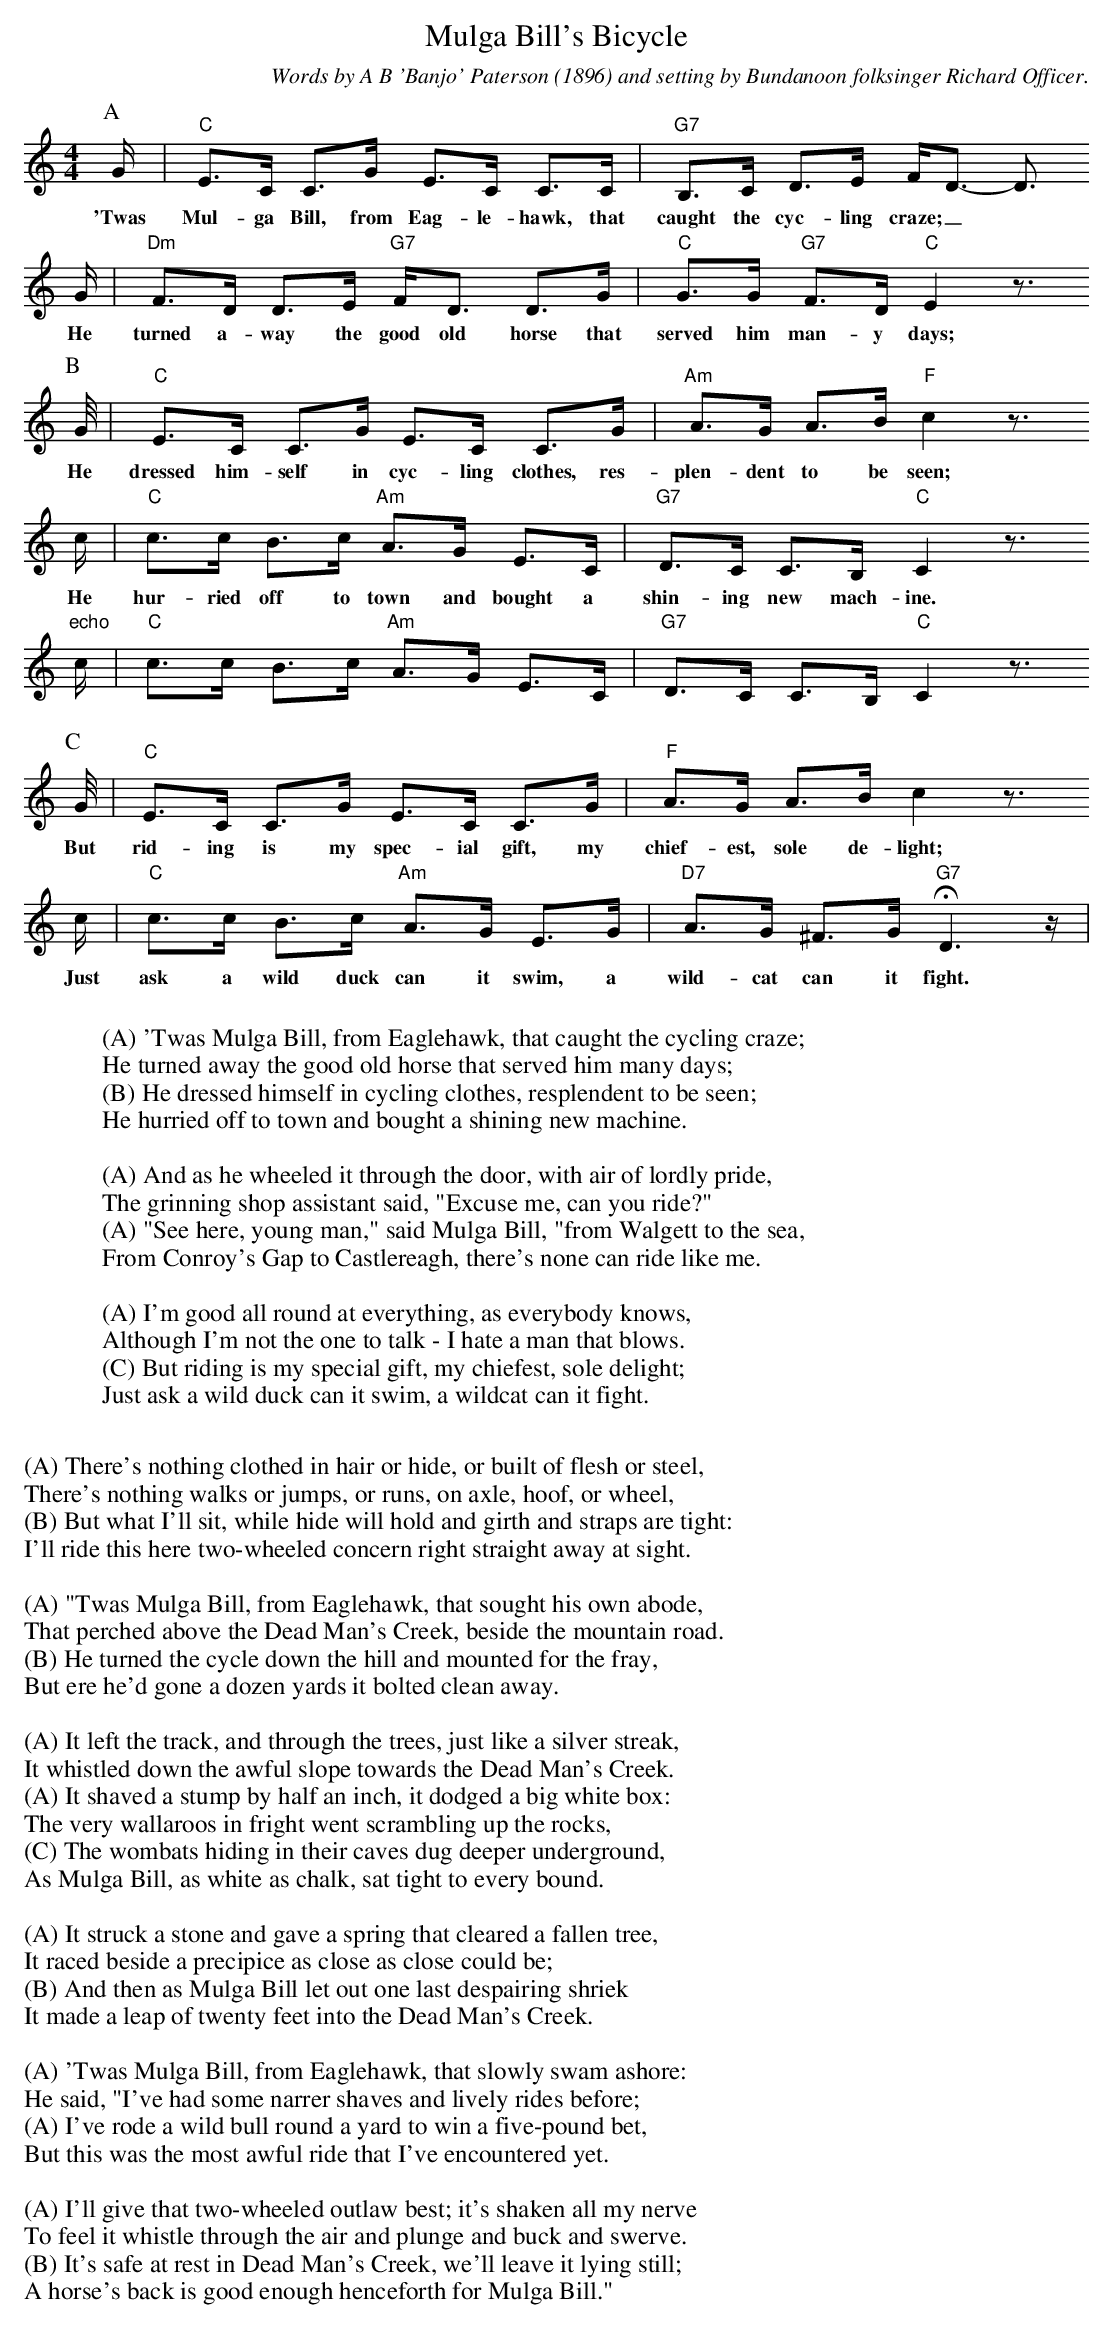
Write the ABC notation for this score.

X:1
T:Mulga Bill's Bicycle
C:Words by A B 'Banjo' Paterson (1896) and setting by Bundanoon folksinger Richard Officer.
M:4/4
L:1/8
K:C
P:A
G/|"C"E>C C>G E>C C>C|"G7"B,>C D>E F<D- D>
w:'Twas Mul-ga Bill, from Eag-le-hawk, that caught the cyc-ling craze;_
G|"Dm"F>D D>E "G7"F<D D>G|"C"G>G "G7"F>D "C"E2 z>
w:He turned a-way the good old horse that served him man-y days;
P:B
G/|"C"E>C C>G E>C C>G|"Am"A>G A>B "F"c2 z>
w:He dressed him-self in cyc-ling clothes, res-plen-dent to be seen;*
c|"C"c>c B>c "Am"A>G E>C|"G7"D>C C>B, "C"C2z>
w:He hur-ried off to town and bought a shin-ing new mach-ine.
"echo"c|"C"c>c B>c "Am"A>G E>C|"G7"D>C C>B, "C"C2z>
P:C
G/|"C"E>C C>G E>C C>G|"F"A>G A>B c2 z>
w:But rid-ing is my spec-ial gift, my chief-est, sole de-light;_
c|"C"c>c B>c "Am"A>G E>G|"D7"A>G ^F>G "G7"HD3z/ |
w:Just ask a wild duck can it swim, a wild-cat can it fight.
W:
W:(A) 'Twas Mulga Bill, from Eaglehawk, that caught the cycling craze;
W:He turned away the good old horse that served him many days;
W:(B) He dressed himself in cycling clothes, resplendent to be seen;
W:He hurried off to town and bought a shining new machine.
W:
W:(A) And as he wheeled it through the door, with air of lordly pride,
W:The grinning shop assistant said, "Excuse me, can you ride?"
W:(A) "See here, young man," said Mulga Bill, "from Walgett to the sea,
W:From Conroy's Gap to Castlereagh, there's none can ride like me.
W:
W:(A) I'm good all round at everything, as everybody knows,
W:Although I'm not the one to talk - I hate a man that blows.
W:(C) But riding is my special gift, my chiefest, sole delight;
W:Just ask a wild duck can it swim, a wildcat can it fight.
W:
W:(A) There's nothing clothed in hair or hide, or built of flesh or steel,
W:There's nothing walks or jumps, or runs, on axle, hoof, or wheel,
W:(B) But what I'll sit, while hide will hold and girth and straps are tight:
W:I'll ride this here two-wheeled concern right straight away at sight.
W:
W:(A) "Twas Mulga Bill, from Eaglehawk, that sought his own abode,
W:That perched above the Dead Man's Creek, beside the mountain road.
W:(B) He turned the cycle down the hill and mounted for the fray,
W:But ere he'd gone a dozen yards it bolted clean away.
W:
W:(A) It left the track, and through the trees, just like a silver streak,
W:It whistled down the awful slope towards the Dead Man's Creek.
W:(A) It shaved a stump by half an inch, it dodged a big white box:
W:The very wallaroos in fright went scrambling up the rocks,
W:(C) The wombats hiding in their caves dug deeper underground,
W:As Mulga Bill, as white as chalk, sat tight to every bound.
W:
W:(A) It struck a stone and gave a spring that cleared a fallen tree,
W:It raced beside a precipice as close as close could be;
W:(B) And then as Mulga Bill let out one last despairing shriek
W:It made a leap of twenty feet into the Dead Man's Creek.
W:
W:(A) 'Twas Mulga Bill, from Eaglehawk, that slowly swam ashore:
W:He said, "I've had some narrer shaves and lively rides before;
W:(A) I've rode a wild bull round a yard to win a five-pound bet,
W:But this was the most awful ride that I've encountered yet.
W:
W:(A) I'll give that two-wheeled outlaw best; it's shaken all my nerve
W:To feel it whistle through the air and plunge and buck and swerve.
W:(B) It's safe at rest in Dead Man's Creek, we'll leave it lying still;
W:A horse's back is good enough henceforth for Mulga Bill."
